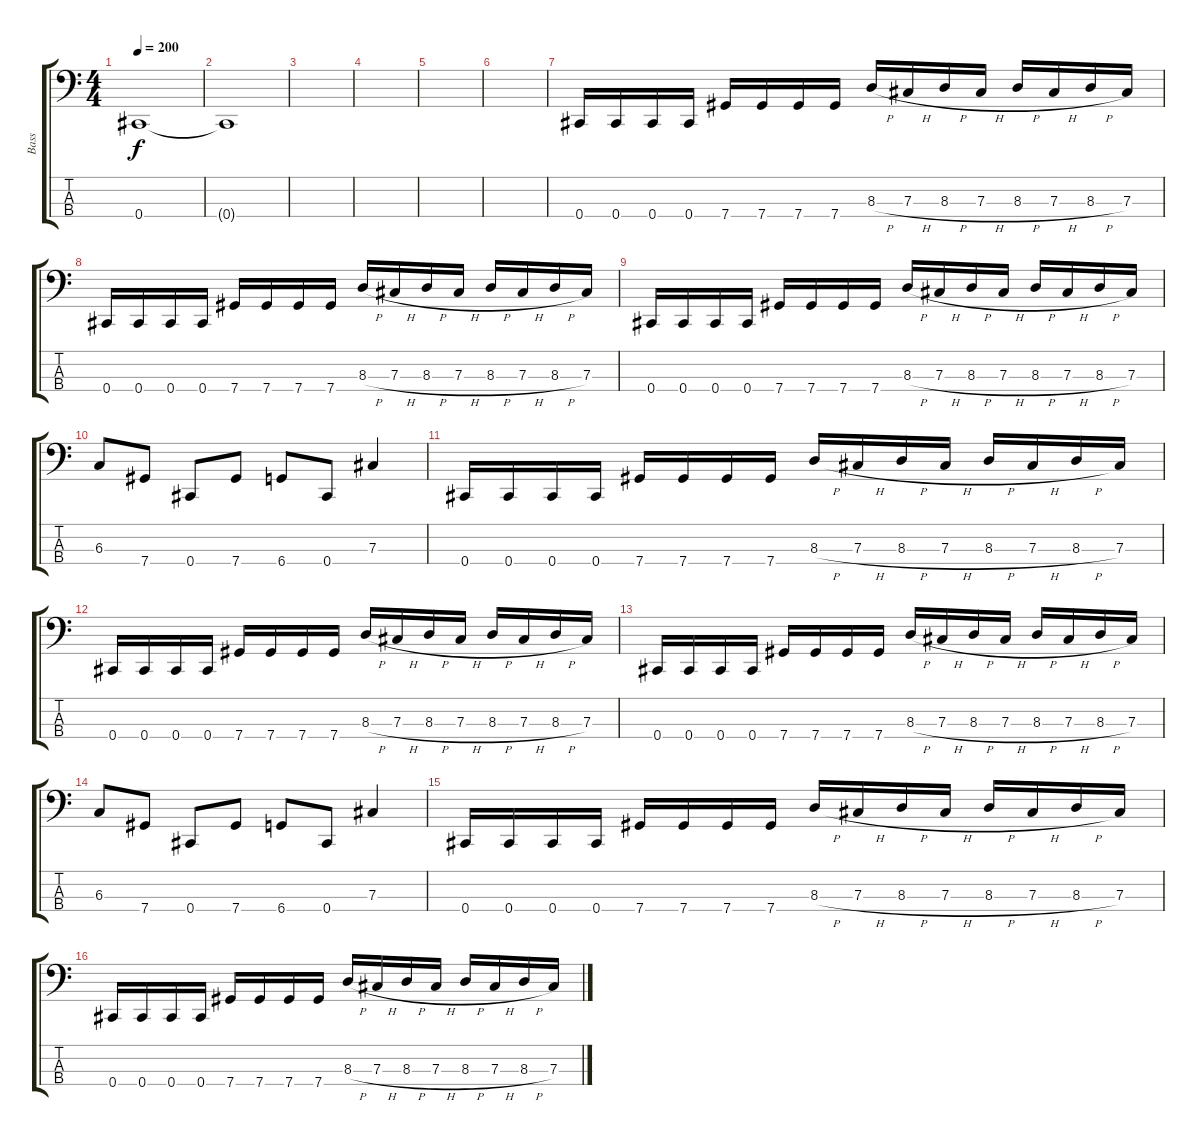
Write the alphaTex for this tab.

\track ("Bass" "Bass") {instrument electricbasspick}
\staff {score tabs}
\tuning (E2 B1 Gb1 Db1) {hide}
\ts (4 4)
\tempo 200
\clef f4
\ks c
0.4.1{dy f} |
0.4{t}.1 |
|
|
|
|
0.4.16 0.4.16 0.4.16 0.4.16 7.4.16 7.4.16 7.4.16 7.4.16 8.3{h}.16 7.3{h}.16 8.3{h}.16 7.3{h}.16 8.3{h}.16 7.3{h}.16 8.3{h}.16 7.3.16 |
0.4.16 0.4.16 0.4.16 0.4.16 7.4.16 7.4.16 7.4.16 7.4.16 8.3{h}.16 7.3{h}.16 8.3{h}.16 7.3{h}.16 8.3{h}.16 7.3{h}.16 8.3{h}.16 7.3.16 |
0.4.16 0.4.16 0.4.16 0.4.16 7.4.16 7.4.16 7.4.16 7.4.16 8.3{h}.16 7.3{h}.16 8.3{h}.16 7.3{h}.16 8.3{h}.16 7.3{h}.16 8.3{h}.16 7.3.16 |
6.3.8 7.4.8 0.4.8 7.4.8 6.4.8 0.4.8 7.3.4 |
0.4.16 0.4.16 0.4.16 0.4.16 7.4.16 7.4.16 7.4.16 7.4.16 8.3{h}.16 7.3{h}.16 8.3{h}.16 7.3{h}.16 8.3{h}.16 7.3{h}.16 8.3{h}.16 7.3.16 |
0.4.16 0.4.16 0.4.16 0.4.16 7.4.16 7.4.16 7.4.16 7.4.16 8.3{h}.16 7.3{h}.16 8.3{h}.16 7.3{h}.16 8.3{h}.16 7.3{h}.16 8.3{h}.16 7.3.16 |
0.4.16 0.4.16 0.4.16 0.4.16 7.4.16 7.4.16 7.4.16 7.4.16 8.3{h}.16 7.3{h}.16 8.3{h}.16 7.3{h}.16 8.3{h}.16 7.3{h}.16 8.3{h}.16 7.3.16 |
6.3.8 7.4.8 0.4.8 7.4.8 6.4.8 0.4.8 7.3.4 |
0.4.16 0.4.16 0.4.16 0.4.16 7.4.16 7.4.16 7.4.16 7.4.16 8.3{h}.16 7.3{h}.16 8.3{h}.16 7.3{h}.16 8.3{h}.16 7.3{h}.16 8.3{h}.16 7.3.16 |
0.4.16 0.4.16 0.4.16 0.4.16 7.4.16 7.4.16 7.4.16 7.4.16 8.3{h}.16 7.3{h}.16 8.3{h}.16 7.3{h}.16 8.3{h}.16 7.3{h}.16 8.3{h}.16 7.3.16
